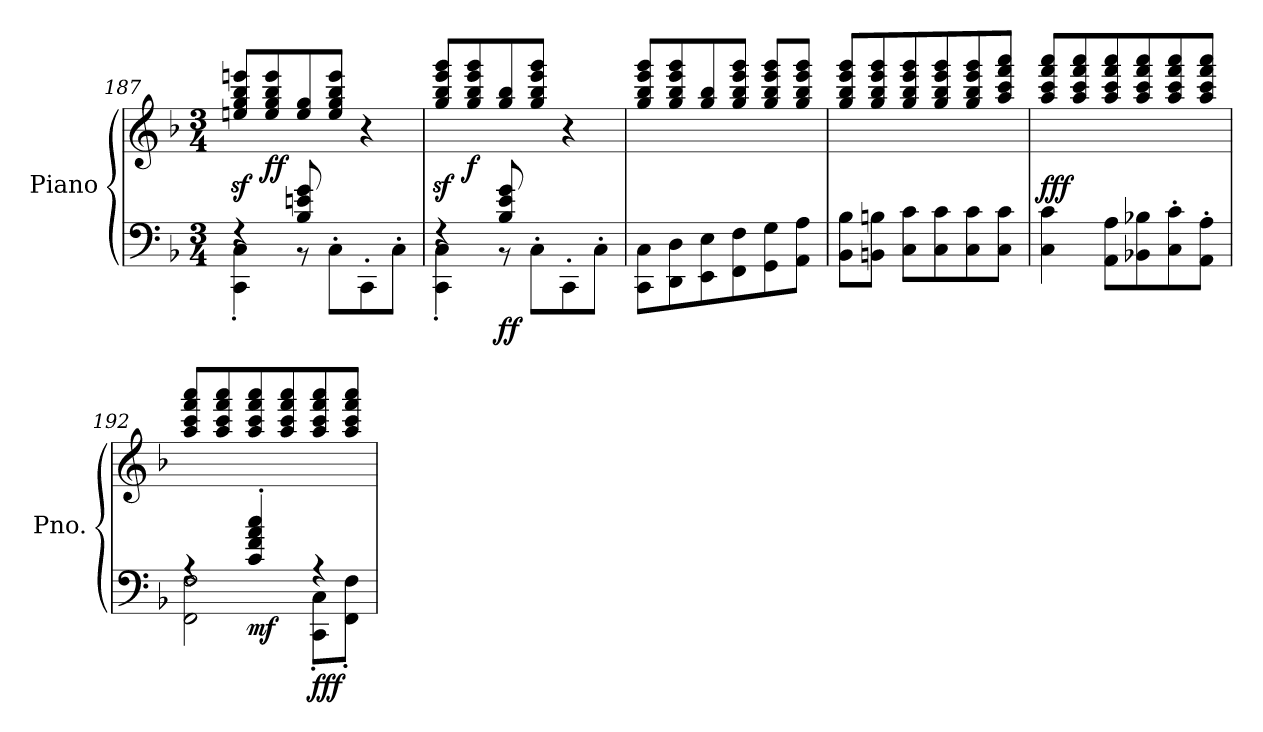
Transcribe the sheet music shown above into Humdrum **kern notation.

**kern	**kern	**dynam
*part1	*part1	*part1
*staff2	*staff1	*staff1/2
*I"Piano	*	*
*I'Pno.	*	*
*clefF4	*clefG2	*
*k[b-]	*k[b-]	*
*M3/4	*M3/4	*
=187	=187	=187
*^	*	*
4rF	4CC\' 4C\'	8een/z< 8gg/z< 8bb-/z< 8eeen/z<L	.
!	!	!	!LO:DY:b
.	.	8ee/ 8gg/ 8bb-/ 8eee/	ff
8B-/ 8en/ 8g/	8r	8ee/ 8gg/	.
8ryy	8C'\L	8ee/ 8gg/ 8bb-/ 8eee/J	.
4ryy	8CC'\	4r	.
.	8C'\J	.	.
=188	=188	=188	=188
4rF	4CC\' 4C\'	8gg/z< 8bb-/z< 8eee/z< 8ggg/z<L	.
!	!	!	!LO:DY:b
.	.	8gg/ 8bb-/ 8eee/ 8ggg/	f
!	!	!	!LO:DY:b=2
8B-/ 8e/ 8g/	8r	8gg/ 8bb-/	ff
8ryy	8C'\L	8gg/ 8bb-/ 8eee/ 8ggg/J	.
4ryy	8CC'\	4r	.
.	8C'\J	.	.
=189	=189	=189	=189
!	!	!	!LO:DY:a=2
!	!	!	!LO:DY:n=1:b
*v	*v	*	*
8CC\ 8C\L	8gg/ 8bb-/ 8eee/ 8ggg/L	ff mf
8DD\ 8D\	8gg/ 8bb-/ 8eee/ 8ggg/	.
8EE\ 8E\	8gg/ 8bb-/	.
8FF\ 8F\	8gg/ 8bb-/ 8eee/ 8ggg/J	.
8GG\ 8G\	8gg/ 8bb-/ 8eee/ 8ggg/L	.
8AA\ 8A\J	8gg/ 8bb-/ 8eee/ 8ggg/J	.
=190	=190	=190
8BB-\ 8B-\L	8gg/ 8bb-/ 8eee/ 8ggg/L	.
8BBn\ 8Bn\J	8gg/ 8bb-/ 8eee/ 8ggg/	.
8C\ 8c\L	8gg/ 8bb-/ 8eee/ 8ggg/	.
8C\ 8c\	8gg/ 8bb-/ 8eee/ 8ggg/	.
8C\ 8c\	8gg/ 8bb-/ 8eee/ 8ggg/	.
8C\ 8c\J	8aa/ 8ccc/ 8fff/ 8aaa/J	.
!!LO:LB:g=z
=191	=191	=191
!	!	!LO:DY:a=2
4C\ 4c\	8aa/ 8ccc/ 8fff/ 8aaa/L	fff
.	8aa/ 8ccc/ 8fff/ 8aaa/	.
8AA\ 8A\L	8aa/ 8ccc/ 8fff/ 8aaa/	.
8BB-X\ 8B-X\	8aa/ 8ccc/ 8fff/ 8aaa/	.
8C\' 8c\'	8aa/ 8ccc/ 8fff/ 8aaa/	.
8AA\' 8A\'J	8aa/ 8ccc/ 8fff/ 8aaa/J	.
=192	=192	=192
*^	*	*
4rA	2FF\ 2F\	8aa/ 8ccc/ 8fff/ 8aaa/L	.
.	.	8aa/ 8ccc/ 8fff/ 8aaa/	.
!	!	!	!LO:DY:b=2
4c/' 4f/' 4a/' 4cc/'	.	8aa/ 8ccc/ 8fff/ 8aaa/	mf
.	.	8aa/ 8ccc/ 8fff/ 8aaa/	.
!	!	!	!LO:DY:b=2
4rA	8CC\' 8C\'L	8aa/ 8ccc/ 8fff/ 8aaa/	fff
.	8FF\' 8F\'J	8aa/ 8ccc/ 8fff/ 8aaa/J	.
*v	*v	*	*
=	=	=
*-	*-	*-
